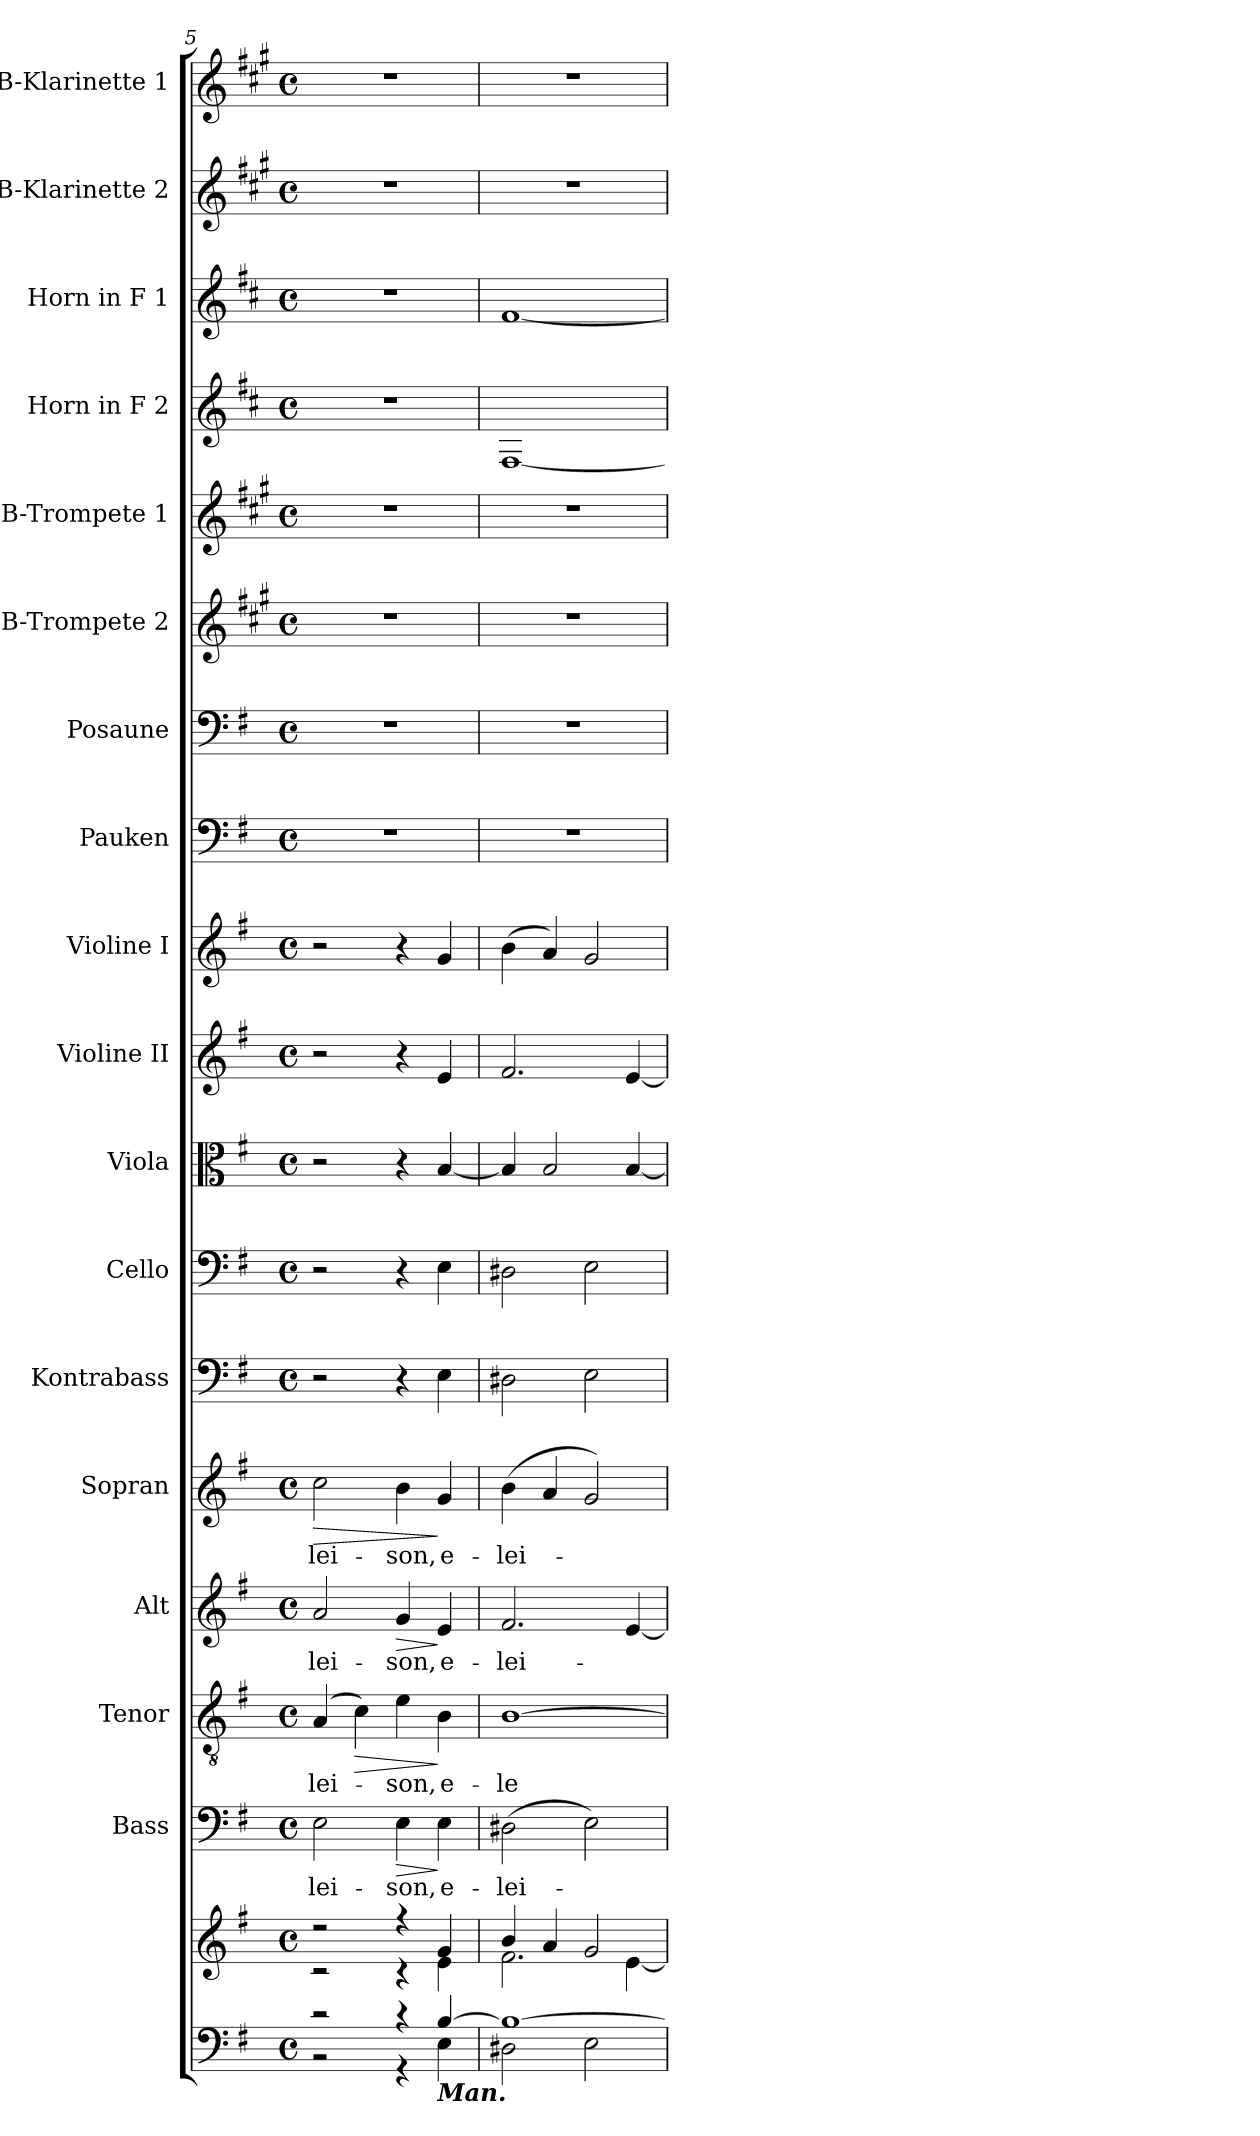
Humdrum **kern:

**kern	**kern	**kern	**text	**dynam	**kern	**text	**dynam	**kern	**text	**dynam	**kern	**text	**dynam	**kern	**kern	**kern	**kern	**kern	**kern	**kern	**kern	**kern	**kern	**kern	**kern	**kern
*part18	*part18	*part17	*part17	*part17	*part16	*part16	*part16	*part15	*part15	*part15	*part14	*part14	*part14	*part13	*part12	*part11	*part10	*part9	*part8	*part7	*part6	*part5	*part4	*part3	*part2	*part1
*staff19	*staff18	*staff17	*staff17	*staff17	*staff16	*staff16	*staff16	*staff15	*staff15	*staff15	*staff14	*staff14	*staff14	*staff13	*staff12	*staff11	*staff10	*staff9	*staff8	*staff7	*staff6	*staff5	*staff4	*staff3	*staff2	*staff1
*	*	*I"Bass	*	*	*I"Tenor	*	*	*I"Alt	*	*	*I"Sopran	*	*	*I"Kontrabass	*I"Cello	*I"Viola	*I"Violine II	*I"Violine I	*I"Pauken	*I"Posaune	*I"B-Trompete 2	*I"B-Trompete 1	*I"Horn in F 2	*I"Horn in F 1	*I"B-Klarinette 2	*I"B-Klarinette 1
*	*	*I'B.	*	*	*I'T.	*	*	*I'A.	*	*	*I'S.	*	*	*I'Kb.	*	*I'Vla.	*I'Vl. II	*I'Vl. I	*I'Pk.	*I'Pos.	*I'B Trp. 2	*I'B Trp. 1	*	*	*I'B Kl. 2	*I'B Kl. 1
*clefF4	*clefG2	*clefF4	*	*	*clefGv2	*	*	*clefG2	*	*	*clefG2	*	*	*clefF4	*clefF4	*clefC3	*clefG2	*clefG2	*clefF4	*clefF4	*clefG2	*clefG2	*clefG2	*clefG2	*clefG2	*clefG2
*	*	*	*	*	*	*	*	*	*	*	*	*	*	*ITrd7c12	*	*	*	*	*	*	*ITrd1c2	*ITrd1c2	*ITrd4c7	*ITrd4c7	*ITrd1c2	*ITrd1c2
*k[f#]	*k[f#]	*k[f#]	*	*	*k[f#]	*	*	*k[f#]	*	*	*k[f#]	*	*	*k[f#]	*k[f#]	*k[f#]	*k[f#]	*k[f#]	*k[f#]	*k[f#]	*k[f#]	*k[f#]	*k[f#]	*k[f#]	*k[f#]	*k[f#]
*G:	*G:	*G:	*	*	*G:	*	*	*G:	*	*	*G:	*	*	*G:	*G:	*G:	*G:	*G:	*G:	*G:	*G:	*G:	*G:	*G:	*G:	*G:
*M4/4	*M4/4	*M4/4	*	*	*M4/4	*	*	*M4/4	*	*	*M4/4	*	*	*M4/4	*M4/4	*M4/4	*M4/4	*M4/4	*M4/4	*M4/4	*M4/4	*M4/4	*M4/4	*M4/4	*M4/4	*M4/4
*met(c)	*met(c)	*met(c)	*	*	*met(c)	*	*	*met(c)	*	*	*met(c)	*	*	*met(c)	*met(c)	*met(c)	*met(c)	*met(c)	*met(c)	*met(c)	*met(c)	*met(c)	*met(c)	*met(c)	*met(c)	*met(c)
=5	=5	=5	=5	=5	=5	=5	=5	=5	=5	=5	=5	=5	=5	=5	=5	=5	=5	=5	=5	=5	=5	=5	=5	=5	=5	=5
*^	*^	*	*	*	*	*	*	*	*	*	*	*	*	*	*	*	*	*	*	*	*	*	*	*	*	*
!	!	!	!	!	!LO:LY:b	!	!	!LO:LY:b	!	!	!LO:LY:b	!	!	!LO:LY:b	!LO:HP:b	!	!	!	!	!	!	!	!	!	!	!	!	!
2r	2r	2r	2r	2E\	-lei-	.	(4A/	-lei-	.	2a/	-lei-	.	2cc\	-lei-	>	2r	2r	2r	2r	2r	1r	1r	1r	1r	1r	1r	1r	1r
!	!	!	!	!	!	!	!	!	!LO:HP:b	!	!	!	!	!	!	!	!	!	!	!	!	!	!	!	!	!	!	!
.	.	.	.	.	.	.	4c\)	.	>	.	.	.	.	.	.	.	.	.	.	.	.	.	.	.	.	.	.	.
!	!	!	!	!	!LO:LY:b	!LO:HP:b	!	!LO:LY:b	!	!	!LO:LY:b	!LO:HP:b	!	!LO:LY:b	!	!	!	!	!	!	!	!	!	!	!	!	!	!
4r	4r	4r	4r	4E\	-son,	>	4e\	-son,	.	4g/	-son,	>	4b\	-son,	.	4r	4r	4r	4r	4r	.	.	.	.	.	.	.	.
!LO:TX:b:Bi:t=Man.	!	!	!	!	!	!	!	!	!	!	!	!	!	!	!	!	!	!	!	!	!	!	!	!	!	!	!	!
!	!	!	!	!	!LO:LY:b	!	!	!LO:LY:b	!	!	!LO:LY:b	!	!	!LO:LY:b	!	!	!	!	!	!	!	!	!	!	!	!	!	!
[>4B/	4E\	4g/	4e\	4E\	e-	]	4B\	e-	]	4e/	e-	]	4g/	e-	]	4EE\	4E\	[4B/	4e/	4g/	.	.	.	.	.	.	.	.
=6	=6	=6	=6	=6	=6	=6	=6	=6	=6	=6	=6	=6	=6	=6	=6	=6	=6	=6	=6	=6	=6	=6	=6	=6	=6	=6	=6	=6
!	!	!	!	!	!LO:LY:b	!	!	!LO:LY:b	!	!	!LO:LY:b	!	!	!LO:LY:b	!	!	!	!	!	!	!	!	!	!	!	!	!	!
1B_	2D#X\	4b/	2.f#\	(>2D#X\	-lei-	.	[1B	-le-	.	2.f#/	-lei-	.	(>4b\	-lei-	.	2DD#X\	2D#X\	4B/]	2.f#/	(>4b\	1r	1r	1r	1r	[1BB	[1B	1r	1r
.	.	4a/	.	.	.	.	.	.	.	.	.	.	4a/	.	.	.	.	2B/	.	4a/)	.	.	.	.	.	.	.	.
.	2E\	2g/	.	2E\)	.	.	.	.	.	.	.	.	2g/)	.	.	2EE\	2E\	.	.	2g/	.	.	.	.	.	.	.	.
.	.	.	[<4e\	.	.	.	.	.	.	[4e/	.	.	.	.	.	.	.	[4B/	[4e/	.	.	.	.	.	.	.	.	.
*v	*v	*	*	*	*	*	*	*	*	*	*	*	*	*	*	*	*	*	*	*	*	*	*	*	*	*	*	*
*	*v	*v	*	*	*	*	*	*	*	*	*	*	*	*	*	*	*	*	*	*	*	*	*	*	*	*	*
=	=	=	=	=	=	=	=	=	=	=	=	=	=	=	=	=	=	=	=	=	=	=	=	=	=	=
*-	*-	*-	*-	*-	*-	*-	*-	*-	*-	*-	*-	*-	*-	*-	*-	*-	*-	*-	*-	*-	*-	*-	*-	*-	*-	*-
